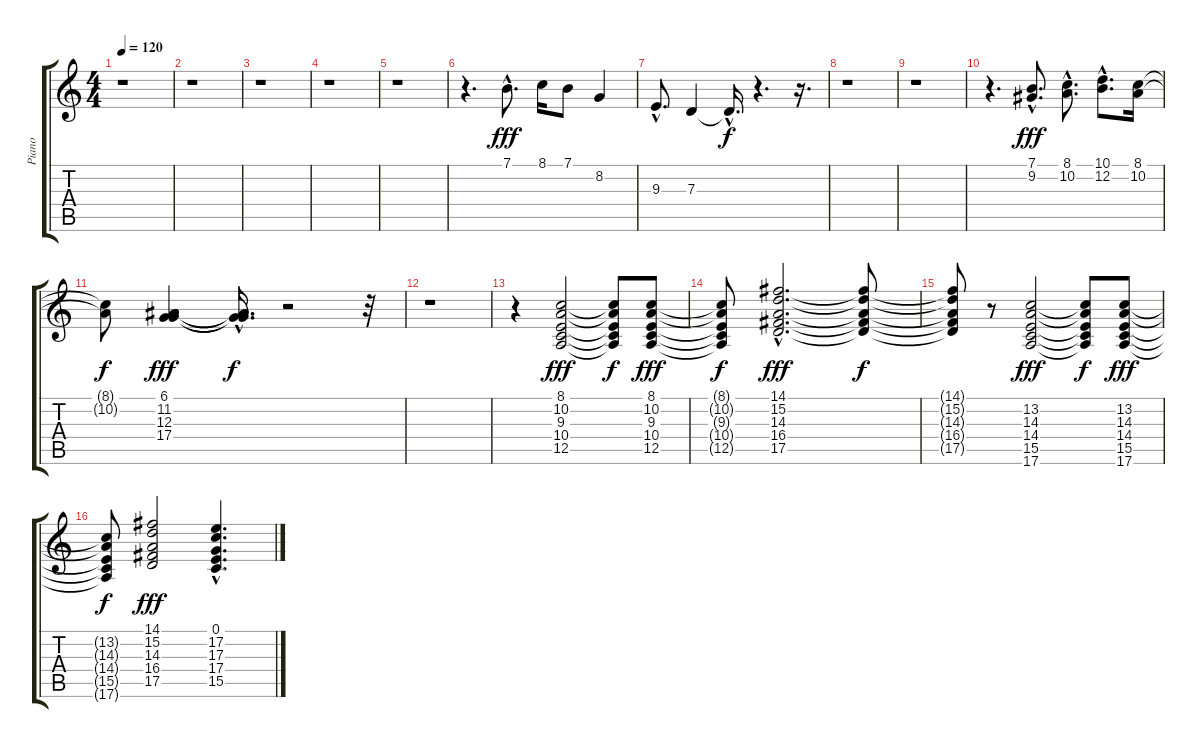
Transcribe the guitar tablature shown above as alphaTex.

\track ("Piano" "Piano") {instrument acousticgrandpiano}
\staff {score tabs}
\tuning (E4 B3 G3 D3 A2 E2) {hide}
\ts (4 4)
\tempo 120
\clef g2
\ks c
r.1{dy f} |
r.1 |
r.1 |
r.1 |
r.1 |
r.4{d} 7.1{hac}.8{d dy fff} 8.1.16 7.1.8 8.2.4 |
9.3{hac}.8{d} 7.3.4 7.3{hac t}.16{d dy f} r.4{d} r.16{d} |
r.1 |
r.1 |
r.4{d} (7.1{hac} 9.2{hac}).8{d dy fff} (8.1{hac} 10.2{hac}).8{d} (10.1{hac} 12.2{hac}).8{d} (8.1 10.2).16 |
(8.1{t} 10.2{t}).8{dy f} (6.1 11.2 12.3 17.4).4{dy fff} (6.1{hac t} 11.2{hac t} 12.3{hac t} 17.4{hac t}).16{d dy f} r.2 r.32 |
r.1 |
r.4 (8.1 10.2 9.3 10.4 12.5).2{dy fff} (8.1{t} 10.2{t} 9.3{t} 10.4{t} 12.5{t}).8{dy f} (8.1 10.2 9.3 10.4 12.5).8{dy fff} |
(8.1{t} 10.2{t} 9.3{t} 10.4{t} 12.5{t}).8{dy f} (14.1{hac} 15.2{hac} 14.3{hac} 16.4{hac} 17.5{hac}).2{d dy fff} (14.1{t} 15.2{t} 14.3{t} 16.4{t} 17.5{t}).8{dy f} |
(14.1{t} 15.2{t} 14.3{t} 16.4{t} 17.5{t}).8 r.8 (13.2 14.3 14.4 15.5 17.6).2{dy fff} (13.2{t} 14.3{t} 14.4{t} 15.5{t} 17.6{t}).8{dy f} (13.2 14.3 14.4 15.5 17.6).8{dy fff} |
(13.2{t} 14.3{t} 14.4{t} 15.5{t} 17.6{t}).8{dy f} (14.1 15.2 14.3 16.4 17.5).2{dy fff} (0.1{hac} 17.2{hac} 17.3{hac} 17.4{hac} 15.5{hac}).4{d}
